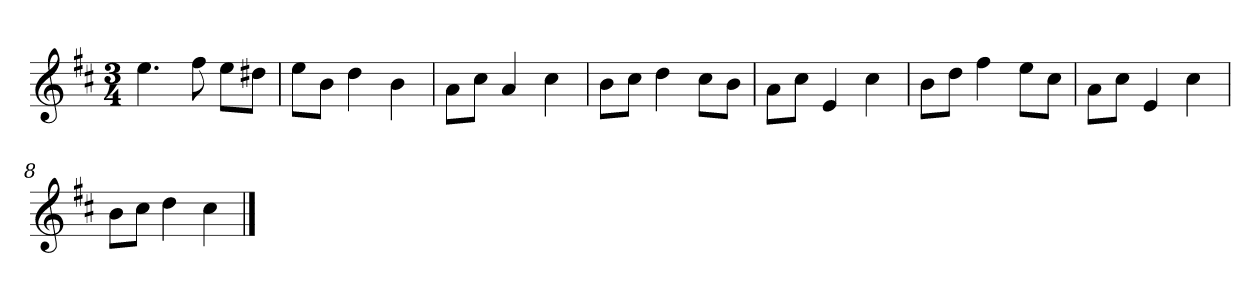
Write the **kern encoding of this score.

**kern
*part1
*staff1
*clefG2
*k[f#c#]
*M3/4
=
4.ee
8ff#
8ee\L
8dd#X\J
=2
8ee\L
8b\J
4dd
4b
=3
8a\L
8cc#\J
4a
4cc#
=4
8b\L
8cc#\J
4dd
8cc#\L
8b\J
=5y
8a\L
8cc#\J
4e
4cc#
=6
8b\L
8dd\J
4ff#
8ee\L
8cc#\J
=7
8a\L
8cc#\J
4e
4cc#
=8
8b\L
8cc#\J
4dd
4cc#
==
*-
